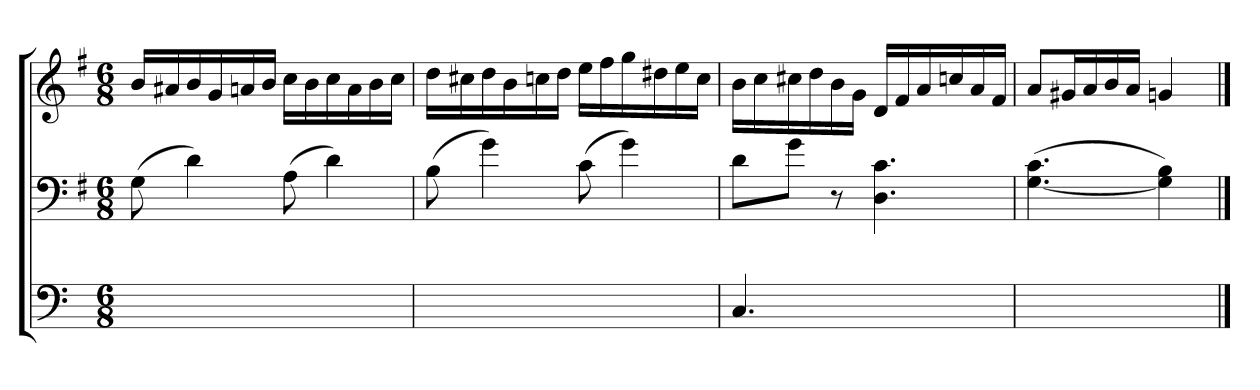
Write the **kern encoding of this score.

**kern	**kern	**kern
*part3	*part2	*part1
*staff3	*staff2	*staff1
*	*clefF4	*clefG2
*	*k[f#]	*k[f#]
*	*G:	*G:
*M6/8	*M6/8	*M6/8
=	=	=
2.ryy	(8G	16bLL
.	.	16a#X
.	4d)	16b
.	.	16g
.	.	16an
.	.	16bJJ
.	(8A	16ccLL
.	.	16b
.	4d)	16cc
.	.	16a
.	.	16b
.	.	16ccJJ
=	=	=
2.ryy	(8B	16ddLL
.	.	16cc#X
.	4g)	16dd
.	.	16b
.	.	16ccn
.	.	16ddJJ
.	(8c	16eeLL
.	.	16ff#
.	4g)	16gg
.	.	16dd#X
.	.	16ee
.	.	16ccJJ
=	=	=
4.C	8dL	16bLL
.	.	16cc
.	8gJ	16cc#X
.	.	16dd
.	8r	16b
.	.	16gJJ
4.ryy	4.D 4.c	16dLL
.	.	16f#
.	.	16a
.	.	16ccn
.	.	16a
.	.	16f#JJ
=	=	=
2ryy	([4.G 4.c	8aL
.	.	16g#XL
.	.	16a
.	.	16b
.	.	16aJJ
.	4G] 4B)	4gn
8ryy	.	.
==	==	==
*-	*-	*-
